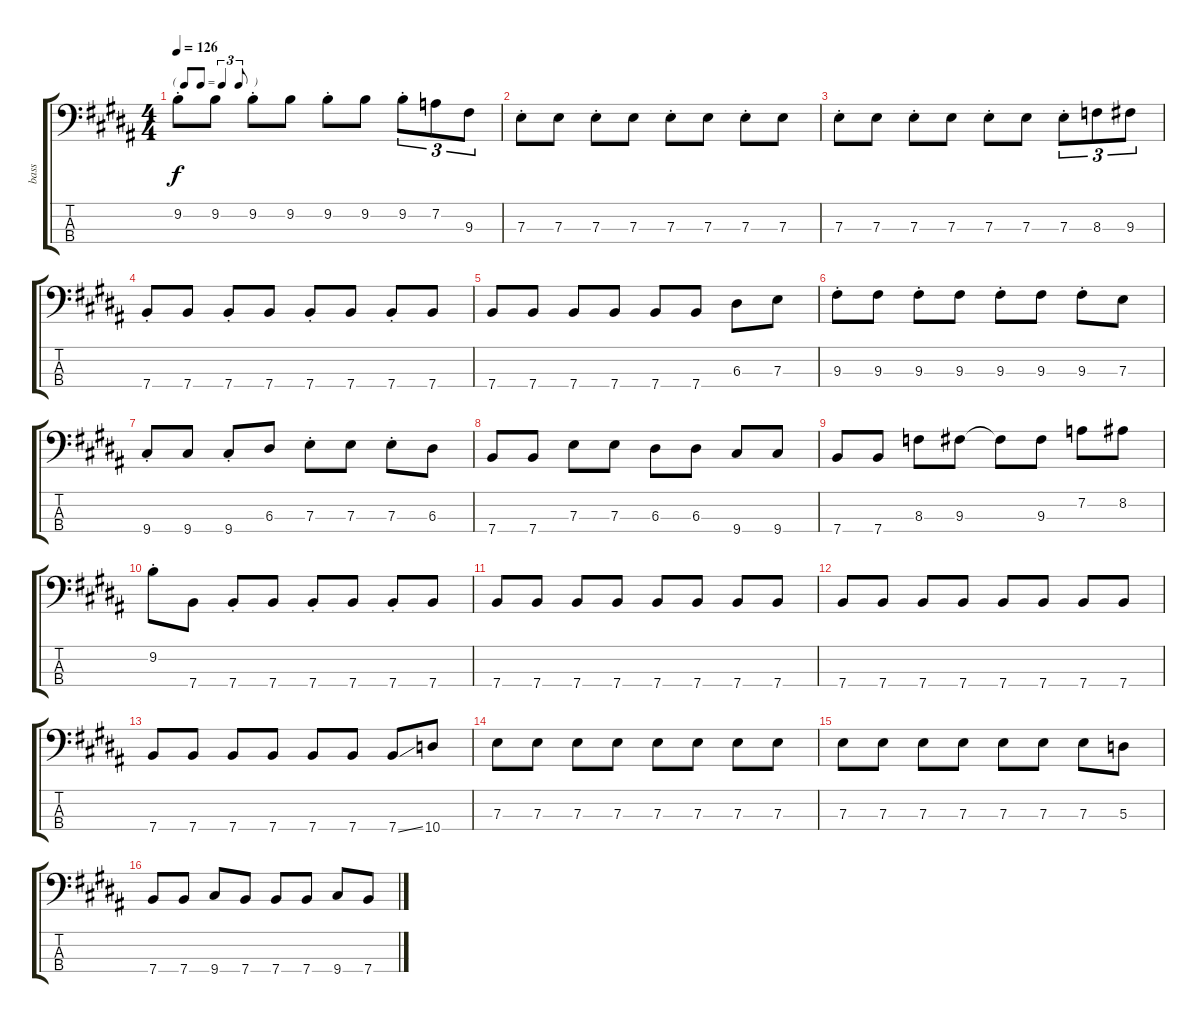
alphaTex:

\track ("bass" "bass") {instrument electricbassfinger}
\staff {score tabs}
\tuning (G2 D2 A1 E1) {hide}
\ts (4 4)
\tf triplet8th
\tempo 126
\clef f4
\ks b
9.2{st}.8{dy f} 9.2.8 9.2{st}.8 9.2.8 9.2{st}.8 9.2.8 9.2{st}.8{tu (3 2)} 7.2.8{tu (3 2)} 9.3.8{tu (3 2)} |
7.3{st}.8 7.3.8 7.3{st}.8 7.3.8 7.3{st}.8 7.3.8 7.3{st}.8 7.3.8 |
7.3{st}.8 7.3.8 7.3{st}.8 7.3.8 7.3{st}.8 7.3.8 7.3{st}.8{tu (3 2)} 8.3.8{tu (3 2)} 9.3.8{tu (3 2)} |
7.4{st}.8 7.4.8 7.4{st}.8 7.4.8 7.4{st}.8 7.4.8 7.4{st}.8 7.4.8 |
7.4.8 7.4.8 7.4.8 7.4.8 7.4.8 7.4.8 6.3.8 7.3.8 |
9.3{st}.8 9.3.8 9.3{st}.8 9.3.8 9.3{st}.8 9.3.8 9.3{st}.8 7.3.8 |
9.4{st}.8 9.4.8 9.4{st}.8 6.3.8 7.3{st}.8 7.3.8 7.3{st}.8 6.3.8 |
7.4.8 7.4.8 7.3.8 7.3.8 6.3.8 6.3.8 9.4.8 9.4.8 |
7.4.8 7.4.8 8.3.8 9.3.8 9.3{t}.8 9.3.8 7.2.8 8.2.8 |
9.2{st}.8{volume 13} 7.4.8 7.4{st}.8 7.4.8 7.4{st}.8 7.4.8 7.4{st}.8 7.4.8 |
7.4.8 7.4.8 7.4.8 7.4.8 7.4.8 7.4.8 7.4.8 7.4.8 |
7.4.8 7.4.8 7.4.8 7.4.8 7.4.8 7.4.8 7.4.8 7.4.8 |
7.4.8 7.4.8 7.4.8 7.4.8 7.4.8 7.4.8 7.4{ss}.8 10.4.8 |
7.3.8 7.3.8 7.3.8 7.3.8 7.3.8 7.3.8 7.3.8 7.3.8 |
7.3.8 7.3.8 7.3.8 7.3.8 7.3.8 7.3.8 7.3.8 5.3.8 |
7.4.8 7.4.8 9.4.8 7.4.8 7.4.8 7.4.8 9.4.8 7.4.8
